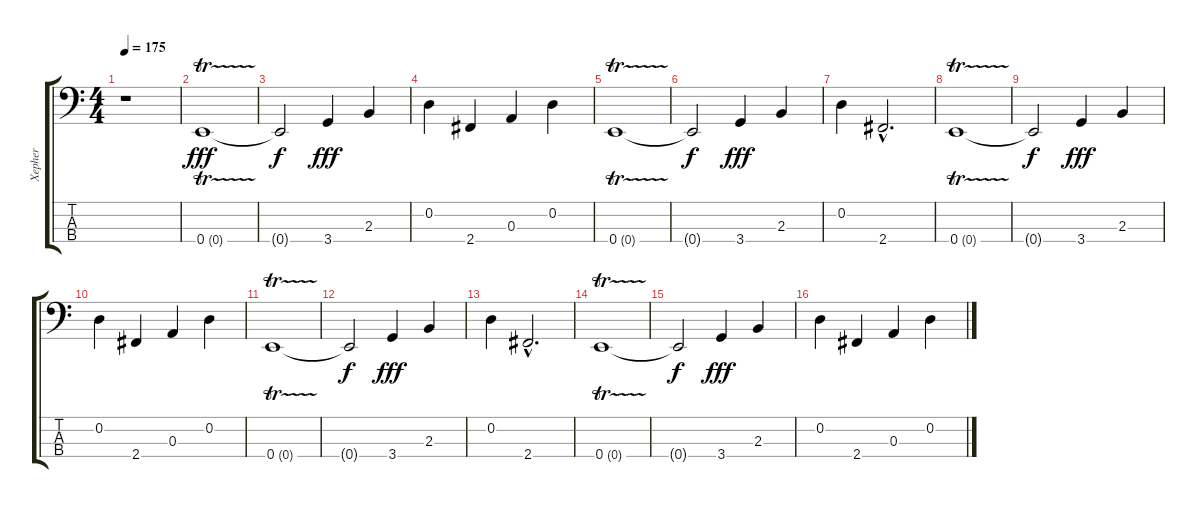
\track ("Xepher" "Xepher") {instrument electricbassfinger}
\staff {score tabs}
\tuning (G2 D2 A1 E1) {hide}
\ts (4 4)
\tempo 175
\clef f4
\ks c
r.1{dy fff instrument electricbassfinger} |
0.4{tr (0 16)}.1 |
0.4{t}.2{dy f} 3.4.4{dy fff} 2.3.4 |
0.2.4 2.4.4 0.3.4 0.2.4 |
0.4{tr (0 16)}.1 |
0.4{t}.2{dy f} 3.4.4{dy fff} 2.3.4 |
0.2.4 2.4{hac}.2{d} |
0.4{tr (0 16)}.1 |
0.4{t}.2{dy f} 3.4.4{dy fff} 2.3.4 |
0.2.4 2.4.4 0.3.4 0.2.4 |
0.4{tr (0 16)}.1 |
0.4{t}.2{dy f} 3.4.4{dy fff} 2.3.4 |
0.2.4 2.4{hac}.2{d} |
0.4{tr (0 16)}.1 |
0.4{t}.2{dy f} 3.4.4{dy fff} 2.3.4 |
0.2.4 2.4.4 0.3.4 0.2.4
